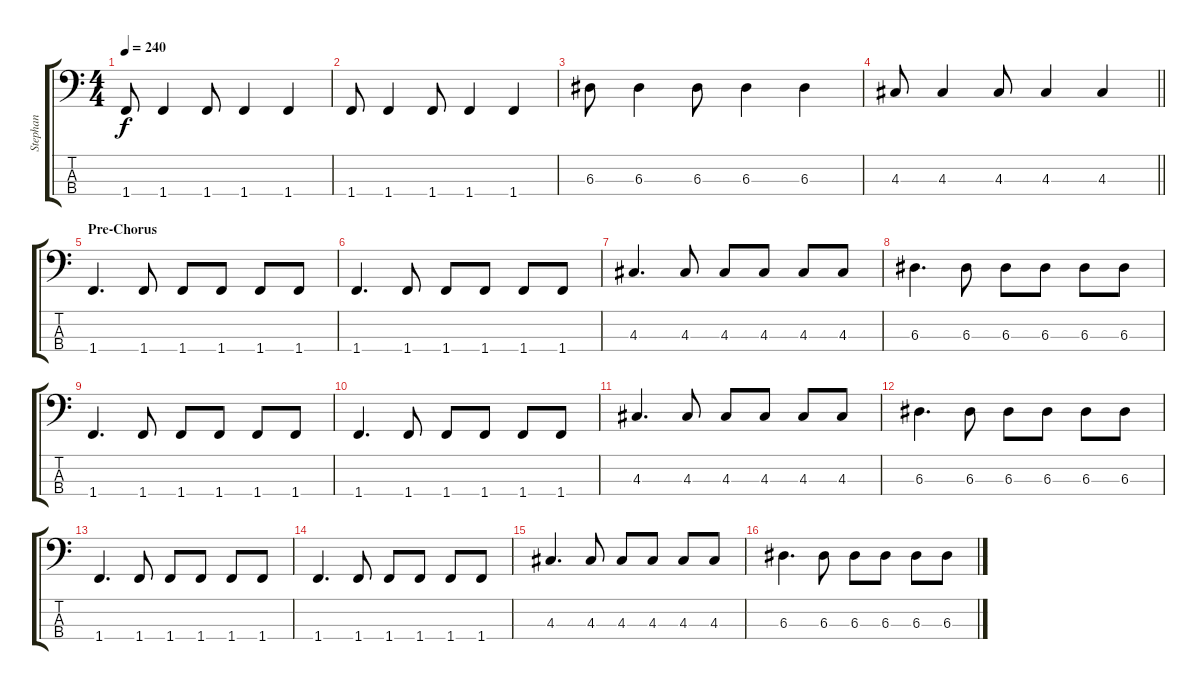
\track ("Stephan" "Stephan") {instrument electricbasspick}
\staff {score tabs}
\tuning (G2 D2 A1 E1) {hide}
\ts (4 4)
\tempo 240
\clef f4
\ks c
1.4.8{dy f} 1.4.4 1.4.8 1.4.4 1.4.4 |
1.4.8 1.4.4 1.4.8 1.4.4 1.4.4 |
6.3.8 6.3.4 6.3.8 6.3.4 6.3.4 |
\barLineRight lightlight
4.3.8 4.3.4 4.3.8 4.3.4 4.3.4 |
\section ("" "Pre-Chorus")
1.4.4{d} 1.4.8 1.4.8 1.4.8 1.4.8 1.4.8 |
1.4.4{d} 1.4.8 1.4.8 1.4.8 1.4.8 1.4.8 |
4.3.4{d} 4.3.8 4.3.8 4.3.8 4.3.8 4.3.8 |
6.3.4{d} 6.3.8 6.3.8 6.3.8 6.3.8 6.3.8 |
1.4.4{d} 1.4.8 1.4.8 1.4.8 1.4.8 1.4.8 |
1.4.4{d} 1.4.8 1.4.8 1.4.8 1.4.8 1.4.8 |
4.3.4{d} 4.3.8 4.3.8 4.3.8 4.3.8 4.3.8 |
6.3.4{d} 6.3.8 6.3.8 6.3.8 6.3.8 6.3.8 |
1.4.4{d} 1.4.8 1.4.8 1.4.8 1.4.8 1.4.8 |
1.4.4{d} 1.4.8 1.4.8 1.4.8 1.4.8 1.4.8 |
4.3.4{d} 4.3.8 4.3.8 4.3.8 4.3.8 4.3.8 |
6.3.4{d} 6.3.8 6.3.8 6.3.8 6.3.8 6.3.8
